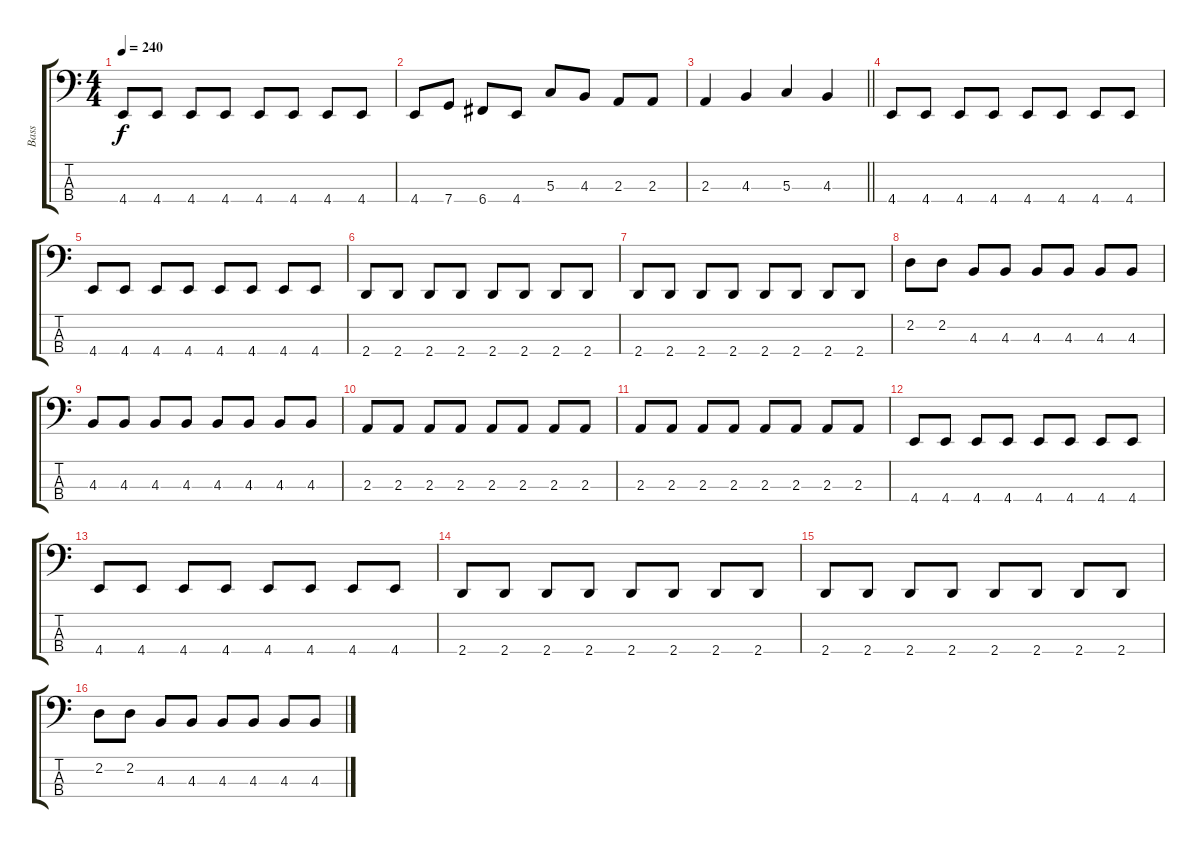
\track ("Bass" "Bass") {instrument electricbassfinger}
\staff {score tabs}
\tuning (F2 C2 G1 C1) {hide}
\ts (4 4)
\tempo 240
\clef f4
\ks c
4.4.8{dy f} 4.4.8 4.4.8 4.4.8 4.4.8 4.4.8 4.4.8 4.4.8 |
4.4.8 7.4.8 6.4.8 4.4.8 5.3.8 4.3.8 2.3.8 2.3.8 |
\barLineRight lightlight
2.3.4 4.3.4 5.3.4 4.3.4 |
4.4.8 4.4.8 4.4.8 4.4.8 4.4.8 4.4.8 4.4.8 4.4.8 |
4.4.8 4.4.8 4.4.8 4.4.8 4.4.8 4.4.8 4.4.8 4.4.8 |
2.4.8 2.4.8 2.4.8 2.4.8 2.4.8 2.4.8 2.4.8 2.4.8 |
2.4.8 2.4.8 2.4.8 2.4.8 2.4.8 2.4.8 2.4.8 2.4.8 |
2.2.8 2.2.8 4.3.8 4.3.8 4.3.8 4.3.8 4.3.8 4.3.8 |
4.3.8 4.3.8 4.3.8 4.3.8 4.3.8 4.3.8 4.3.8 4.3.8 |
2.3.8 2.3.8 2.3.8 2.3.8 2.3.8 2.3.8 2.3.8 2.3.8 |
2.3.8 2.3.8 2.3.8 2.3.8 2.3.8 2.3.8 2.3.8 2.3.8 |
4.4.8 4.4.8 4.4.8 4.4.8 4.4.8 4.4.8 4.4.8 4.4.8 |
4.4.8 4.4.8 4.4.8 4.4.8 4.4.8 4.4.8 4.4.8 4.4.8 |
2.4.8 2.4.8 2.4.8 2.4.8 2.4.8 2.4.8 2.4.8 2.4.8 |
2.4.8 2.4.8 2.4.8 2.4.8 2.4.8 2.4.8 2.4.8 2.4.8 |
2.2.8 2.2.8 4.3.8 4.3.8 4.3.8 4.3.8 4.3.8 4.3.8
